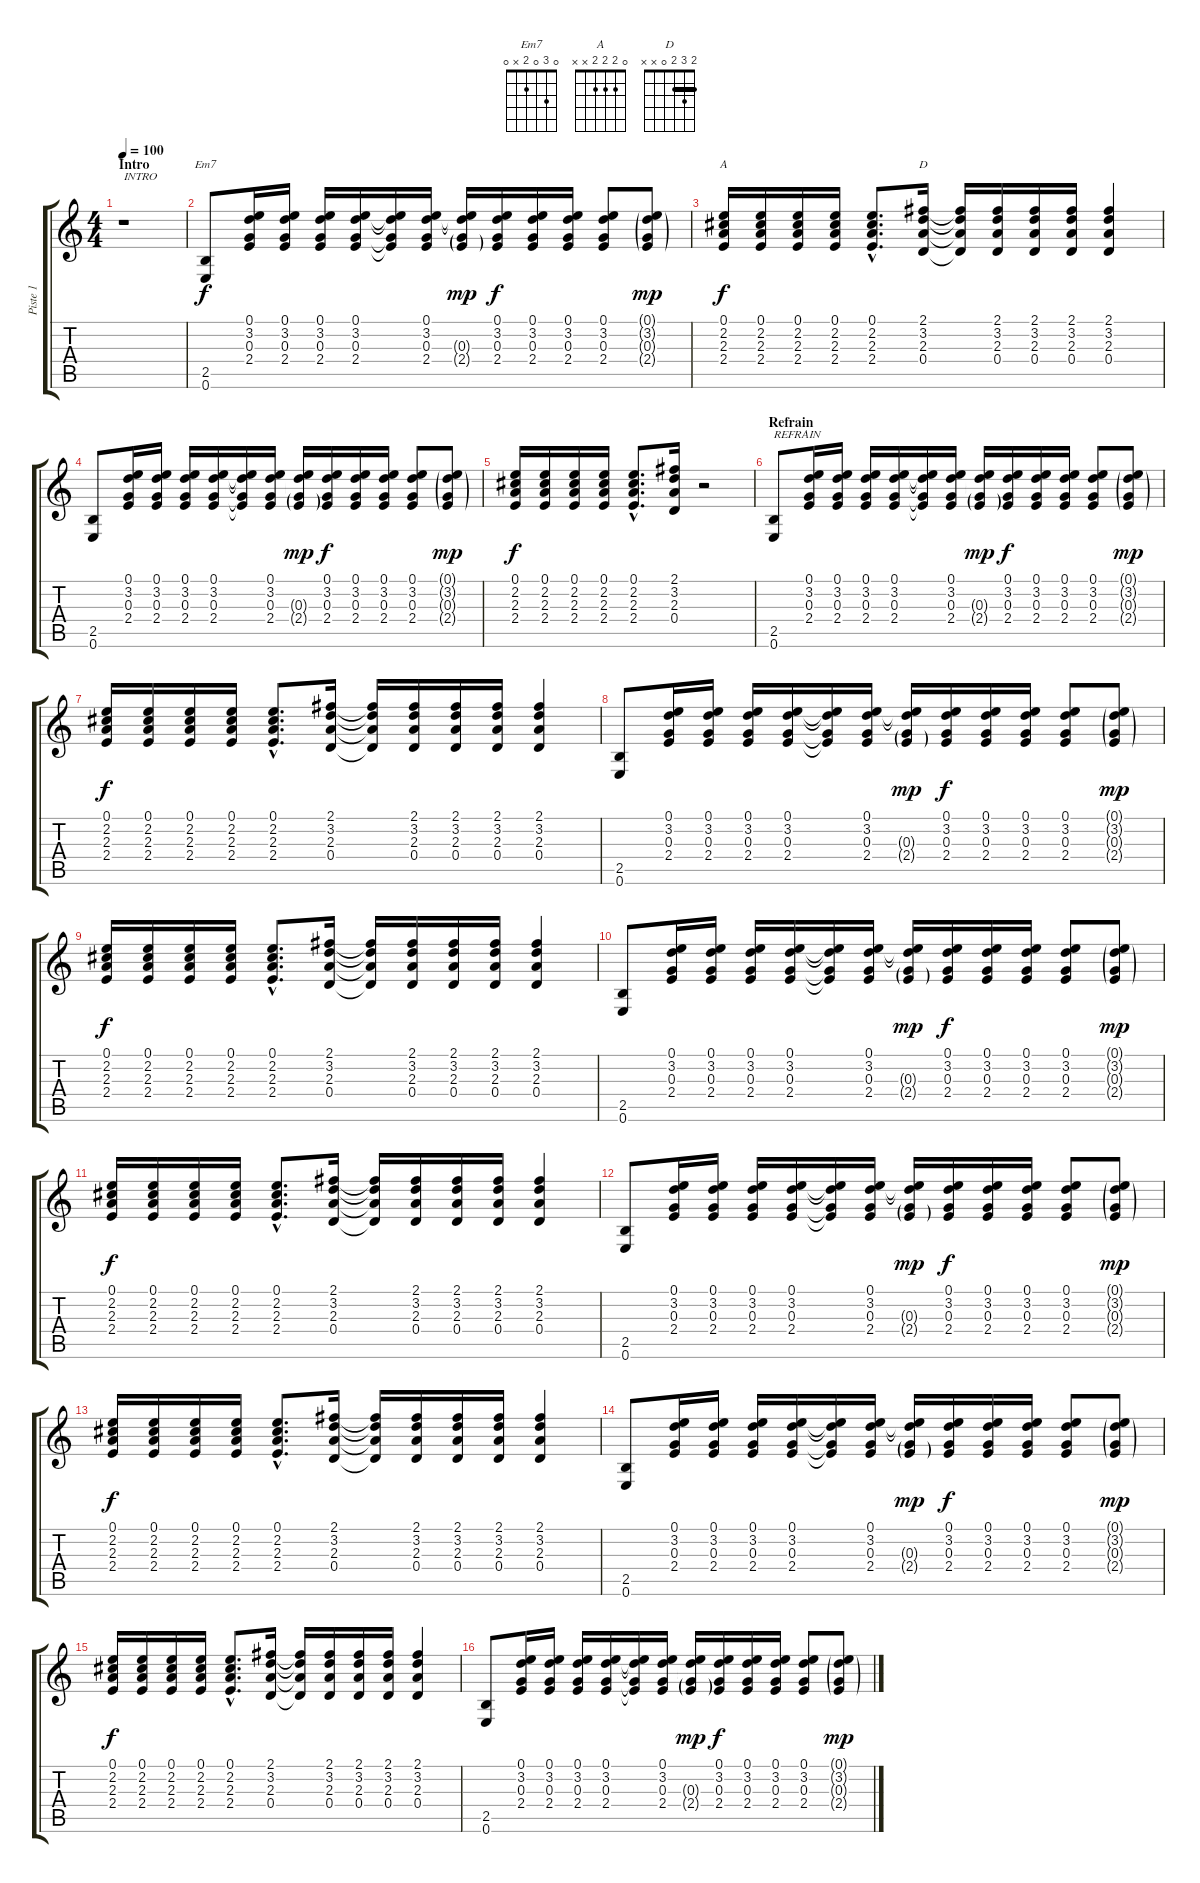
\track ("Piste 1" "Piste 1") {instrument acousticguitarsteel}
\staff {score tabs}
\tuning (E4 B3 G3 D3 A2 E2) {hide}
\chord ("Em7" 0 3 0 2 x 0)
\chord ("A" 0 2 2 2 x x)
\chord ("D" 2 3 2 0 x x) {barre 2}
\ts (4 4)
\section ("" "Intro")
\tempo 100
\clef g2
\ks c
r.1{txt "INTRO" dy f instrument acousticguitarsteel} |
(2.5 0.6).8{ch "Em7"} (0.1 3.2 0.3 2.4).16 (0.1 3.2 0.3 2.4).16 (0.1 3.2 0.3 2.4).16 (0.1 3.2 0.3 2.4).16 (0.1{t} 3.2{t} 0.3{t} 2.4{t}).16 (0.1 3.2 0.3 2.4).16 (0.1{t} 3.2{t} 0.3{g} 2.4{g}).16{dy mp} (0.1 3.2 0.3 2.4).16{dy f} (0.1 3.2 0.3 2.4).16 (0.1 3.2 0.3 2.4).16 (0.1 3.2 0.3 2.4).8 (0.1{g} 3.2{g} 0.3{g} 2.4{g}).8{dy mp} |
(0.1 2.2 2.3 2.4).16{ch "A" dy f} (0.1 2.2 2.3 2.4).16 (0.1 2.2 2.3 2.4).16 (0.1 2.2 2.3 2.4).16 (0.1{hac} 2.2{hac} 2.3{hac} 2.4{hac}).8{d} (2.1 3.2 2.3 0.4).16{ch "D"} (2.1{t} 3.2{t} 2.3{t} 0.4{t}).16 (2.1 3.2 2.3 0.4).16 (2.1 3.2 2.3 0.4).16 (2.1 3.2 2.3 0.4).16 (2.1 3.2 2.3 0.4).4 |
(2.5 0.6).8 (0.1 3.2 0.3 2.4).16 (0.1 3.2 0.3 2.4).16 (0.1 3.2 0.3 2.4).16 (0.1 3.2 0.3 2.4).16 (0.1{t} 3.2{t} 0.3{t} 2.4{t}).16 (0.1 3.2 0.3 2.4).16 (0.1{t} 3.2{t} 0.3{g} 2.4{g}).16{dy mp} (0.1 3.2 0.3 2.4).16{dy f} (0.1 3.2 0.3 2.4).16 (0.1 3.2 0.3 2.4).16 (0.1 3.2 0.3 2.4).8 (0.1{g} 3.2{g} 0.3{g} 2.4{g}).8{dy mp} |
(0.1 2.2 2.3 2.4).16{dy f} (0.1 2.2 2.3 2.4).16 (0.1 2.2 2.3 2.4).16 (0.1 2.2 2.3 2.4).16 (0.1{hac} 2.2{hac} 2.3{hac} 2.4{hac}).8{d} (2.1 3.2 2.3 0.4).16 r.2 |
\section ("" "Refrain")
(2.5 0.6).8{txt "REFRAIN"} (0.1 3.2 0.3 2.4).16 (0.1 3.2 0.3 2.4).16 (0.1 3.2 0.3 2.4).16 (0.1 3.2 0.3 2.4).16 (0.1{t} 3.2{t} 0.3{t} 2.4{t}).16 (0.1 3.2 0.3 2.4).16 (0.1{t} 3.2{t} 0.3{g} 2.4{g}).16{dy mp} (0.1 3.2 0.3 2.4).16{dy f} (0.1 3.2 0.3 2.4).16 (0.1 3.2 0.3 2.4).16 (0.1 3.2 0.3 2.4).8 (0.1{g} 3.2{g} 0.3{g} 2.4{g}).8{dy mp} |
(0.1 2.2 2.3 2.4).16{dy f} (0.1 2.2 2.3 2.4).16 (0.1 2.2 2.3 2.4).16 (0.1 2.2 2.3 2.4).16 (0.1{hac} 2.2{hac} 2.3{hac} 2.4{hac}).8{d} (2.1 3.2 2.3 0.4).16 (2.1{t} 3.2{t} 2.3{t} 0.4{t}).16 (2.1 3.2 2.3 0.4).16 (2.1 3.2 2.3 0.4).16 (2.1 3.2 2.3 0.4).16 (2.1 3.2 2.3 0.4).4 |
(2.5 0.6).8 (0.1 3.2 0.3 2.4).16 (0.1 3.2 0.3 2.4).16 (0.1 3.2 0.3 2.4).16 (0.1 3.2 0.3 2.4).16 (0.1{t} 3.2{t} 0.3{t} 2.4{t}).16 (0.1 3.2 0.3 2.4).16 (0.1{t} 3.2{t} 0.3{g} 2.4{g}).16{dy mp} (0.1 3.2 0.3 2.4).16{dy f} (0.1 3.2 0.3 2.4).16 (0.1 3.2 0.3 2.4).16 (0.1 3.2 0.3 2.4).8 (0.1{g} 3.2{g} 0.3{g} 2.4{g}).8{dy mp} |
(0.1 2.2 2.3 2.4).16{dy f} (0.1 2.2 2.3 2.4).16 (0.1 2.2 2.3 2.4).16 (0.1 2.2 2.3 2.4).16 (0.1{hac} 2.2{hac} 2.3{hac} 2.4{hac}).8{d} (2.1 3.2 2.3 0.4).16 (2.1{t} 3.2{t} 2.3{t} 0.4{t}).16 (2.1 3.2 2.3 0.4).16 (2.1 3.2 2.3 0.4).16 (2.1 3.2 2.3 0.4).16 (2.1 3.2 2.3 0.4).4 |
(2.5 0.6).8 (0.1 3.2 0.3 2.4).16 (0.1 3.2 0.3 2.4).16 (0.1 3.2 0.3 2.4).16 (0.1 3.2 0.3 2.4).16 (0.1{t} 3.2{t} 0.3{t} 2.4{t}).16 (0.1 3.2 0.3 2.4).16 (0.1{t} 3.2{t} 0.3{g} 2.4{g}).16{dy mp} (0.1 3.2 0.3 2.4).16{dy f} (0.1 3.2 0.3 2.4).16 (0.1 3.2 0.3 2.4).16 (0.1 3.2 0.3 2.4).8 (0.1{g} 3.2{g} 0.3{g} 2.4{g}).8{dy mp} |
(0.1 2.2 2.3 2.4).16{dy f} (0.1 2.2 2.3 2.4).16 (0.1 2.2 2.3 2.4).16 (0.1 2.2 2.3 2.4).16 (0.1{hac} 2.2{hac} 2.3{hac} 2.4{hac}).8{d} (2.1 3.2 2.3 0.4).16 (2.1{t} 3.2{t} 2.3{t} 0.4{t}).16 (2.1 3.2 2.3 0.4).16 (2.1 3.2 2.3 0.4).16 (2.1 3.2 2.3 0.4).16 (2.1 3.2 2.3 0.4).4 |
(2.5 0.6).8 (0.1 3.2 0.3 2.4).16 (0.1 3.2 0.3 2.4).16 (0.1 3.2 0.3 2.4).16 (0.1 3.2 0.3 2.4).16 (0.1{t} 3.2{t} 0.3{t} 2.4{t}).16 (0.1 3.2 0.3 2.4).16 (0.1{t} 3.2{t} 0.3{g} 2.4{g}).16{dy mp} (0.1 3.2 0.3 2.4).16{dy f} (0.1 3.2 0.3 2.4).16 (0.1 3.2 0.3 2.4).16 (0.1 3.2 0.3 2.4).8 (0.1{g} 3.2{g} 0.3{g} 2.4{g}).8{dy mp} |
(0.1 2.2 2.3 2.4).16{dy f} (0.1 2.2 2.3 2.4).16 (0.1 2.2 2.3 2.4).16 (0.1 2.2 2.3 2.4).16 (0.1{hac} 2.2{hac} 2.3{hac} 2.4{hac}).8{d} (2.1 3.2 2.3 0.4).16 (2.1{t} 3.2{t} 2.3{t} 0.4{t}).16 (2.1 3.2 2.3 0.4).16 (2.1 3.2 2.3 0.4).16 (2.1 3.2 2.3 0.4).16 (2.1 3.2 2.3 0.4).4 |
(2.5 0.6).8 (0.1 3.2 0.3 2.4).16 (0.1 3.2 0.3 2.4).16 (0.1 3.2 0.3 2.4).16 (0.1 3.2 0.3 2.4).16 (0.1{t} 3.2{t} 0.3{t} 2.4{t}).16 (0.1 3.2 0.3 2.4).16 (0.1{t} 3.2{t} 0.3{g} 2.4{g}).16{dy mp} (0.1 3.2 0.3 2.4).16{dy f} (0.1 3.2 0.3 2.4).16 (0.1 3.2 0.3 2.4).16 (0.1 3.2 0.3 2.4).8 (0.1{g} 3.2{g} 0.3{g} 2.4{g}).8{dy mp} |
(0.1 2.2 2.3 2.4).16{dy f} (0.1 2.2 2.3 2.4).16 (0.1 2.2 2.3 2.4).16 (0.1 2.2 2.3 2.4).16 (0.1{hac} 2.2{hac} 2.3{hac} 2.4{hac}).8{d} (2.1 3.2 2.3 0.4).16 (2.1{t} 3.2{t} 2.3{t} 0.4{t}).16 (2.1 3.2 2.3 0.4).16 (2.1 3.2 2.3 0.4).16 (2.1 3.2 2.3 0.4).16 (2.1 3.2 2.3 0.4).4 |
(2.5 0.6).8 (0.1 3.2 0.3 2.4).16 (0.1 3.2 0.3 2.4).16 (0.1 3.2 0.3 2.4).16 (0.1 3.2 0.3 2.4).16 (0.1{t} 3.2{t} 0.3{t} 2.4{t}).16 (0.1 3.2 0.3 2.4).16 (0.1{t} 3.2{t} 0.3{g} 2.4{g}).16{dy mp} (0.1 3.2 0.3 2.4).16{dy f} (0.1 3.2 0.3 2.4).16 (0.1 3.2 0.3 2.4).16 (0.1 3.2 0.3 2.4).8 (0.1{g} 3.2{g} 0.3{g} 2.4{g}).8{dy mp}
